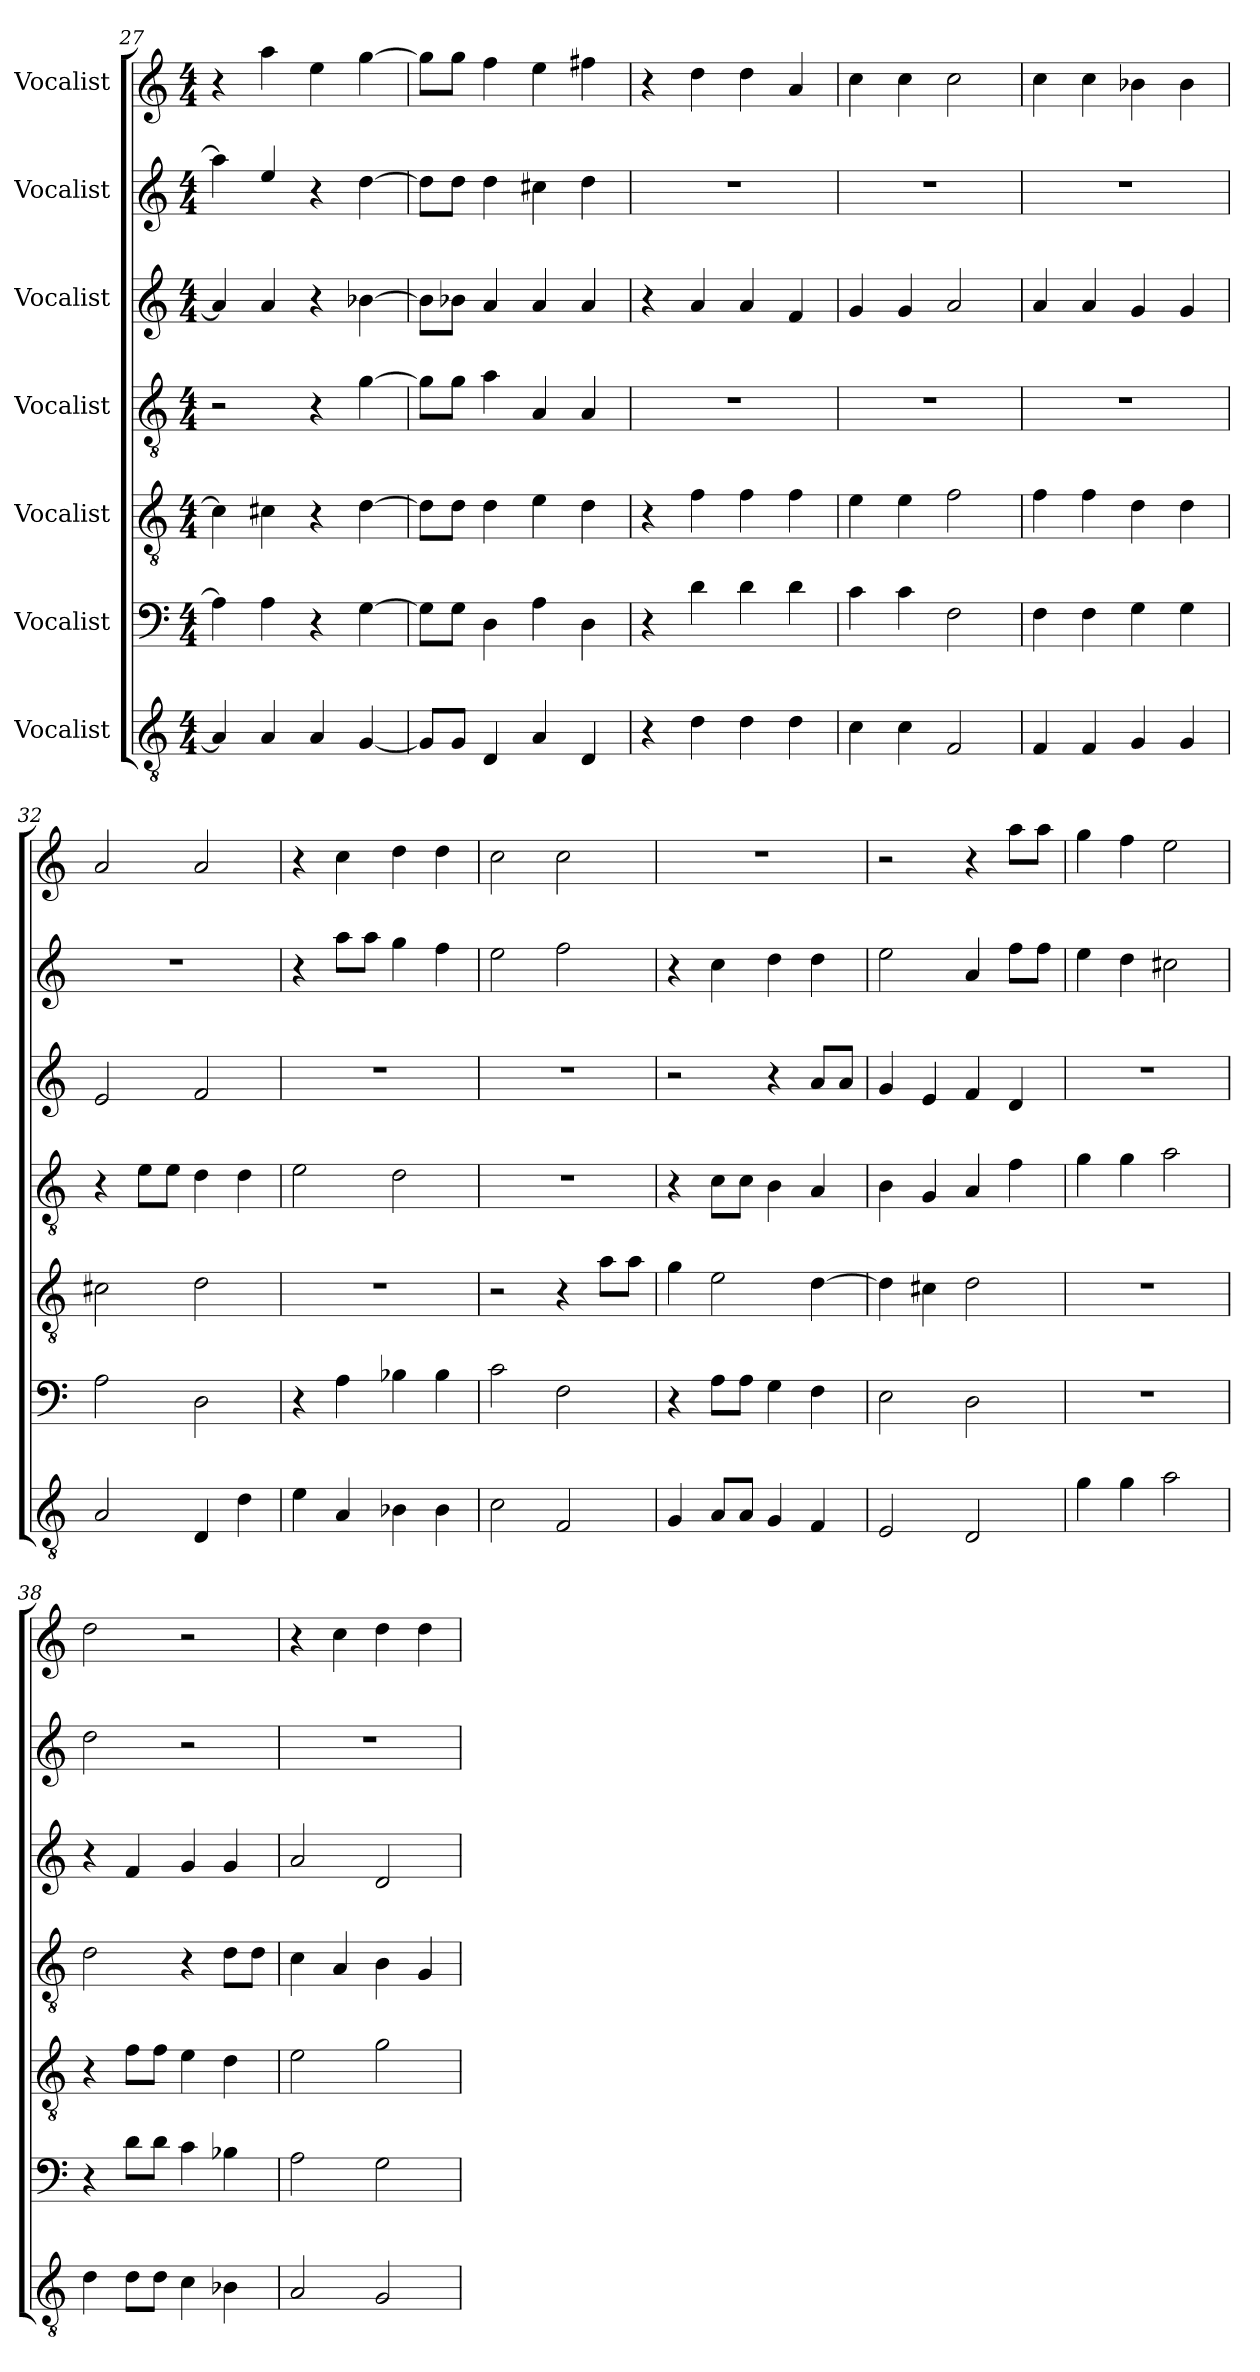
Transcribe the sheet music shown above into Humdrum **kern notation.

**kern	**kern	**kern	**kern	**kern	**kern	**kern
*part7	*part6	*part5	*part4	*part3	*part2	*part1
*staff7	*staff6	*staff5	*staff4	*staff3	*staff2	*staff1
*I"Vocalist	*I"Vocalist	*I"Vocalist	*I"Vocalist	*I"Vocalist	*I"Vocalist	*I"Vocalist
*clefGv2	*clefF4	*clefGv2	*clefGv2	*clefG2	*clefG2	*clefG2
*k[]	*k[]	*k[]	*k[]	*k[]	*k[]	*k[]
*M4/4	*M4/4	*M4/4	*M4/4	*M4/4	*M4/4	*M4/4
=27	=27	=27	=27	=27	=27	=27
4A/]	4A\]	4c#\]	2r	4a/]	4aa\]	4r
4A/	4A\	4c#X\	.	4a/	4ee/	4aa\
4A/	4r	4r	4r	4r	4r	4ee\
[4G/	[4G\	[4d\	[4g\	[4b-X\	[4dd\	[4gg\
=28	=28	=28	=28	=28	=28	=28
8G/L]	8G\L]	8d\L]	8g\L]	8b-\L]	8dd\L]	8gg\L]
8G/J	8G\J	8d\J	8g\J	8b-X\J	8dd\J	8gg\J
4D/	4D\	4d\	4a\	4a/	4dd\	4ff\
4A/	4A\	4e\	4A/	4a/	4cc#X\	4ee\
4D/	4D\	4d\	4A/	4a/	4dd\	4ff#X\
=29	=29	=29	=29	=29	=29	=29
4r	4r	4r	1r	4r	1r	4r
4d\	4d\	4f\	.	4a/	.	4dd\
4d\	4d\	4f\	.	4a/	.	4dd\
4d\	4d\	4f\	.	4f/	.	4a/
=30	=30	=30	=30	=30	=30	=30
4c\	4c\	4e\	1r	4g/	1r	4cc\
4c\	4c\	4e\	.	4g/	.	4cc\
2F/	2F\	2f\	.	2a/	.	2cc\
=31	=31	=31	=31	=31	=31	=31
4F/	4F\	4f\	1r	4a/	1r	4cc\
4F/	4F\	4f\	.	4a/	.	4cc\
4G/	4G\	4d\	.	4g/	.	4b-X\
4G/	4G\	4d\	.	4g/	.	4b-\
=32	=32	=32	=32	=32	=32	=32
2A/	2A\	2c#X\	4r	2e/	1r	2a/
.	.	.	8e\L	.	.	.
.	.	.	8e\J	.	.	.
4D/	2D\	2d\	4d\	2f/	.	2a/
4d\	.	.	4d\	.	.	.
=33	=33	=33	=33	=33	=33	=33
4e\	4r	1r	2e\	1r	4r	4r
4A/	4A\	.	.	.	8aa\L	4cc\
.	.	.	.	.	8aa\J	.
4B-X\	4B-X\	.	2d\	.	4gg\	4dd\
4B-\	4B-\	.	.	.	4ff\	4dd\
=34	=34	=34	=34	=34	=34	=34
2c\	2c\	2r	1r	1r	2ee\	2cc\
2F/	2F\	4r	.	.	2ff\	2cc\
.	.	8a\L	.	.	.	.
.	.	8a\J	.	.	.	.
=35	=35	=35	=35	=35	=35	=35
4G/	4r	4g\	4r	2r	4r	1r
8A/L	8A\L	2e\	8c\L	.	4cc\	.
8A/J	8A\J	.	8c\J	.	.	.
4G/	4G\	.	4B\	4r	4dd\	.
4F/	4F\	[4d\	4A/	8a/L	4dd\	.
.	.	.	.	8a/J	.	.
=36	=36	=36	=36	=36	=36	=36
2E/	2E\	4d\]	4B\	4g/	2ee\	2r
.	.	4c#X\	4G/	4e/	.	.
2D/	2D\	2d\	4A/	4f/	4a/	4r
.	.	.	4f\	4d/	8ff\L	8aa\L
.	.	.	.	.	8ff\J	8aa\J
=37	=37	=37	=37	=37	=37	=37
4g\	1r	1r	4g\	1r	4ee\	4gg\
4g\	.	.	4g\	.	4dd\	4ff\
2a\	.	.	2a\	.	2cc#X\	2ee\
=38	=38	=38	=38	=38	=38	=38
4d\	4r	4r	2d\	4r	2dd\	2dd\
8d\L	8d\L	8f\L	.	4f/	.	.
8d\J	8d\J	8f\J	.	.	.	.
4c\	4c\	4e\	4r	4g/	2r	2r
4B-X\	4B-X\	4d\	8d\L	4g/	.	.
.	.	.	8d\J	.	.	.
=39	=39	=39	=39	=39	=39	=39
2A/	2A\	2e\	4c\	2a/	1r	4r
.	.	.	4A/	.	.	4cc\
2G/	2G\	2g\	4B\	2d/	.	4dd\
.	.	.	4G/	.	.	4dd\
=	=	=	=	=	=	=
*-	*-	*-	*-	*-	*-	*-
